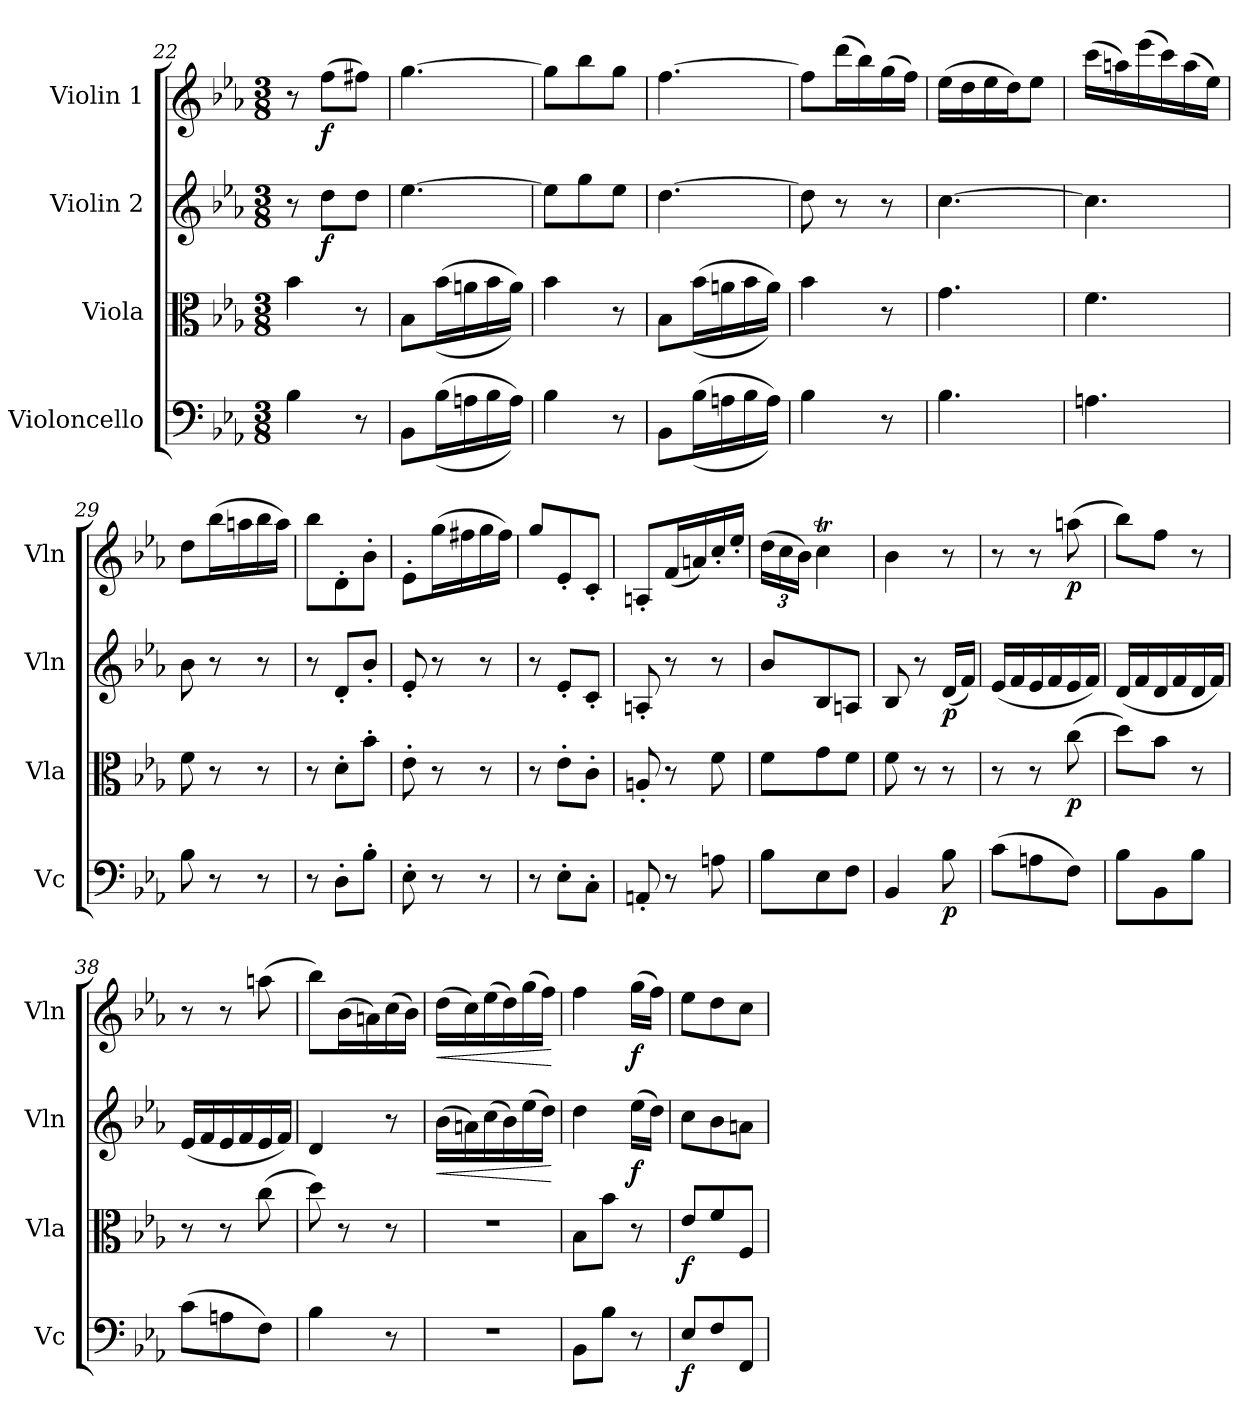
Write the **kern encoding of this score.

**kern	**dynam	**kern	**dynam	**kern	**dynam	**kern	**dynam
*part4	*part4	*part3	*part3	*part2	*part2	*part1	*part1
*staff4	*staff4	*staff3	*staff3	*staff2	*staff2	*staff1	*staff1
*I"Violoncello	*	*I"Viola	*	*I"Violin 2	*	*I"Violin 1	*
*I'Vc	*	*I'Vla	*	*I'Vln	*	*I'Vln	*
*clefF4	*	*clefC3	*	*clefG2	*	*clefG2	*
*k[b-e-a-]	*	*k[b-e-a-]	*	*k[b-e-a-]	*	*k[b-e-a-]	*
*M3/8	*	*M3/8	*	*M3/8	*	*M3/8	*
=22	=22	=22	=22	=22	=22	=22	=22
4B-\	.	4b-\	.	8r	.	8r	.
!	!	!	!	!	!LO:DY:b	!	!LO:DY:b
.	.	.	.	8dd\L	f	(8ff\L	f
8r	.	8r	.	8dd\J	.	8ff#X\J)	.
=23	=23	=23	=23	=23	=23	=23	=23
8BB-\L	.	8B-\L	.	[4.ee-\	.	[4.gg\	.
((16B-\L	.	((16b-\L	.	.	.	.	.
16An\	.	16an\	.	.	.	.	.
16B-\	.	16b-\	.	.	.	.	.
16A\JJ))	.	16a\JJ))	.	.	.	.	.
=24	=24	=24	=24	=24	=24	=24	=24
4B-\	.	4b-\	.	8ee-\L]	.	8gg\L]	.
.	.	.	.	8gg\	.	8bb-\	.
8r	.	8r	.	8ee-\J	.	8gg\J	.
=25	=25	=25	=25	=25	=25	=25	=25
8BB-\L	.	8B-\L	.	[4.dd\	.	[4.ff\	.
((16B-\L	.	((16b-\L	.	.	.	.	.
16An\	.	16an\	.	.	.	.	.
16B-\	.	16b-\	.	.	.	.	.
16A\JJ))	.	16a\JJ))	.	.	.	.	.
!!LO:LB:g=z
=26	=26	=26	=26	=26	=26	=26	=26
4B-\	.	4b-\	.	8dd\]	.	8ff\L]	.
.	.	.	.	8r	.	(16ddd\L	.
.	.	.	.	.	.	16bb-\)	.
8r	.	8r	.	8r	.	(16gg\	.
.	.	.	.	.	.	16ff\JJ)	.
=27	=27	=27	=27	=27	=27	=27	=27
4.B-\	.	4.g\	.	[4.cc\	.	(16ee-\LL	.
.	.	.	.	.	.	16dd\	.
.	.	.	.	.	.	16ee-\	.
.	.	.	.	.	.	16dd\J)	.
.	.	.	.	.	.	8ee-\J	.
=28	=28	=28	=28	=28	=28	=28	=28
4.An\	.	4.f\	.	4.cc\]	.	(16ccc\LL	.
.	.	.	.	.	.	16aan\)	.
.	.	.	.	.	.	(16eee-\	.
.	.	.	.	.	.	16ccc\)	.
.	.	.	.	.	.	(16aa\	.
.	.	.	.	.	.	16ee-\JJ)	.
=29	=29	=29	=29	=29	=29	=29	=29
8B-\	.	8f\	.	8b-\	.	8dd\L	.
8r	.	8r	.	8r	.	(16bb-\L	.
.	.	.	.	.	.	16aan\	.
8r	.	8r	.	8r	.	16bb-\	.
.	.	.	.	.	.	16aa\JJ)	.
=30	=30	=30	=30	=30	=30	=30	=30
8r	.	8r	.	8r	.	8bb-\L	.
8D'\L	.	8d'\L	.	8d'/L	.	8d'\	.
8B-'\J	.	8b-'\J	.	8b-'/J	.	8b-'\J	.
=31	=31	=31	=31	=31	=31	=31	=31
8E-'\	.	8e-'\	.	8e-'/	.	8e-'\L	.
8r	.	8r	.	8r	.	(16gg\L	.
.	.	.	.	.	.	16ff#X\	.
8r	.	8r	.	8r	.	16gg\	.
.	.	.	.	.	.	16ff#\JJ)	.
!!LO:PB:g=z
=32	=32	=32	=32	=32	=32	=32	=32
8r	.	8r	.	8r	.	8gg/L	.
8E-'\L	.	8e-'\L	.	8e-'/L	.	8e-'/	.
8C'\J	.	8c'\J	.	8c'/J	.	8c'/J	.
=33	=33	=33	=33	=33	=33	=33	=33
8AAn'/	.	8An'/	.	8An'/	.	8An'/L	.
8r	.	8r	.	8r	.	(16f/L	.
.	.	.	.	.	.	16an/)	.
8An\	.	8f\	.	8r	.	16cc'/	.
.	.	.	.	.	.	16ee-'/JJ	.
=34	=34	=34	=34	=34	=34	=34	=34
*	*	*	*	*	*	*Xbrackettup	*
8B-\L	.	8f\L	.	8b-/L	.	(24dd\LL	.
.	.	.	.	.	.	24cc\	.
.	.	.	.	.	.	24b-\JJ)	.
8E-\	.	8g\	.	8B-/	.	4ccT\	.
8F\J	.	8f\J	.	8An/J	.	.	.
=35	=35	=35	=35	=35	=35	=35	=35
4BB-/	.	8f\	.	8B-/	.	4b-\	.
.	.	8r	.	8r	.	.	.
!	!LO:DY:b	!	!	!	!LO:DY:b	!	!
8B-\	p	8r	.	(16d/LL	p	8r	.
.	.	.	.	16f/JJ)	.	.	.
=36	=36	=36	=36	=36	=36	=36	=36
(8c\L	.	8r	.	(16e-/LL	.	8r	.
.	.	.	.	16f/	.	.	.
8An\	.	8r	.	16e-/	.	8r	.
.	.	.	.	16f/	.	.	.
!	!	!	!LO:DY:b	!	!	!	!LO:DY:b
8F\J)	.	(8cc\	p	16e-/	.	(8aan\	p
.	.	.	.	16f/JJ)	.	.	.
=37	=37	=37	=37	=37	=37	=37	=37
8B-\L	.	8dd\L)	.	(16d/LL	.	8bb-\L)	.
.	.	.	.	16f/	.	.	.
8BB-\	.	8b-\J	.	16d/	.	8ff\J	.
.	.	.	.	16f/	.	.	.
8B-\J	.	8r	.	16d/	.	8r	.
.	.	.	.	16f/JJ)	.	.	.
=38	=38	=38	=38	=38	=38	=38	=38
(8c\L	.	8r	.	(16e-/LL	.	8r	.
.	.	.	.	16f/	.	.	.
8An\	.	8r	.	16e-/	.	8r	.
.	.	.	.	16f/	.	.	.
8F\J)	.	(8cc\	.	16e-/	.	(8aan\	.
.	.	.	.	16f/JJ)	.	.	.
!!LO:LB:g=z
=39	=39	=39	=39	=39	=39	=39	=39
4B-\	.	8dd\)	.	4d/	.	8bb-\L)	.
.	.	8r	.	.	.	(16b-\L	.
.	.	.	.	.	.	16an\)	.
8r	.	8r	.	8r	.	(16cc\	.
.	.	.	.	.	.	16b-\JJ)	.
=40	=40	=40	=40	=40	=40	=40	=40
!	!	!	!	!	!LO:HP:b	!	!LO:HP:b
4.r	.	4.r	.	(16b-\LL	<	(16dd\LL	<
.	.	.	.	16an\)	.	16cc\)	.
.	.	.	.	(16cc\	.	(16ee-\	.
.	.	.	.	16b-\)	.	16dd\)	.
.	.	.	.	(16ee-\	.	(16gg\	.
.	.	.	.	16dd\JJ)	.	16ff\JJ)	.
.	.	.	.	.	[	.	[
=41	=41	=41	=41	=41	=41	=41	=41
!	!LO:DY:b	!	!LO:DY:b	!	!	!	!
8BB-\L	other-dynamics	8B-\L	other-dynamics	4dd\	.	4ff\	.
8B-\J	.	8b-\J	.	.	.	.	.
!	!	!	!	!	!LO:DY:b	!	!LO:DY:b
8r	.	8r	.	(16ee-\LL	f	(16gg\LL	f
.	.	.	.	16dd\JJ)	.	16ff\JJ)	.
=42	=42	=42	=42	=42	=42	=42	=42
!	!LO:DY:b	!	!LO:DY:b	!	!	!	!
8E-/L	f	8e-/L	f	8cc\L	.	8ee-\L	.
8F/	.	8f/	.	8b-\	.	8dd\	.
8FF/J	.	8F/J	.	8an\J	.	8cc\J	.
=	=	=	=	=	=	=	=
*-	*-	*-	*-	*-	*-	*-	*-
